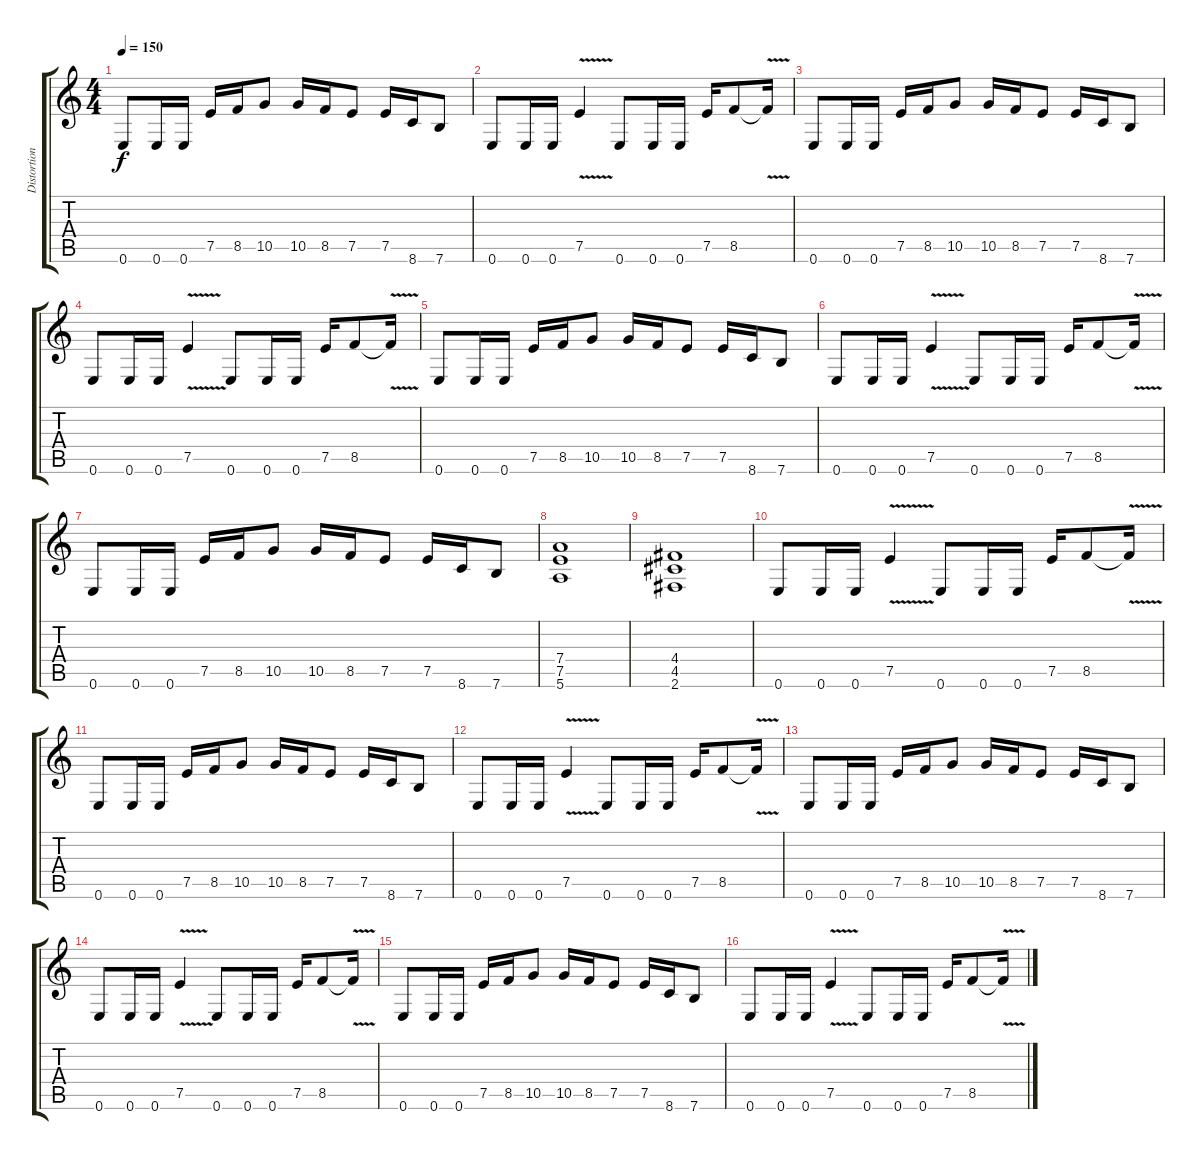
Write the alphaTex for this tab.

\track ("Distortion Guitar 1" "Distortion") {instrument distortionguitar}
\staff {score tabs}
\tuning (E4 B3 G3 D3 A2 E2) {hide}
\ts (4 4)
\tempo 150
\clef g2
\ks c
0.6.8{dy f} 0.6.16 0.6.16 7.5.16 8.5.16 10.5.8 10.5.16 8.5.16 7.5.8 7.5.16 8.6.16 7.6.8 |
0.6.8 0.6.16 0.6.16 7.5{v}.4 0.6.8 0.6.16 0.6.16 7.5.16 8.5.8 8.5{v t}.16 |
0.6.8 0.6.16 0.6.16 7.5.16 8.5.16 10.5.8 10.5.16 8.5.16 7.5.8 7.5.16 8.6.16 7.6.8 |
0.6.8 0.6.16 0.6.16 7.5{v}.4 0.6.8 0.6.16 0.6.16 7.5.16 8.5.8 8.5{v t}.16 |
0.6.8 0.6.16 0.6.16 7.5.16 8.5.16 10.5.8 10.5.16 8.5.16 7.5.8 7.5.16 8.6.16 7.6.8 |
0.6.8 0.6.16 0.6.16 7.5{v}.4 0.6.8 0.6.16 0.6.16 7.5.16 8.5.8 8.5{v t}.16 |
0.6.8 0.6.16 0.6.16 7.5.16 8.5.16 10.5.8 10.5.16 8.5.16 7.5.8 7.5.16 8.6.16 7.6.8 |
(7.4 7.5 5.6).1 |
(4.4 4.5 2.6).1 |
0.6.8 0.6.16 0.6.16 7.5{v}.4 0.6.8 0.6.16 0.6.16 7.5.16 8.5.8 8.5{v t}.16 |
0.6.8 0.6.16 0.6.16 7.5.16 8.5.16 10.5.8 10.5.16 8.5.16 7.5.8 7.5.16 8.6.16 7.6.8 |
0.6.8 0.6.16 0.6.16 7.5{v}.4 0.6.8 0.6.16 0.6.16 7.5.16 8.5.8 8.5{v t}.16 |
0.6.8 0.6.16 0.6.16 7.5.16 8.5.16 10.5.8 10.5.16 8.5.16 7.5.8 7.5.16 8.6.16 7.6.8 |
0.6.8 0.6.16 0.6.16 7.5{v}.4 0.6.8 0.6.16 0.6.16 7.5.16 8.5.8 8.5{v t}.16 |
0.6.8 0.6.16 0.6.16 7.5.16 8.5.16 10.5.8 10.5.16 8.5.16 7.5.8 7.5.16 8.6.16 7.6.8 |
0.6.8 0.6.16 0.6.16 7.5{v}.4 0.6.8 0.6.16 0.6.16 7.5.16 8.5.8 8.5{v t}.16
